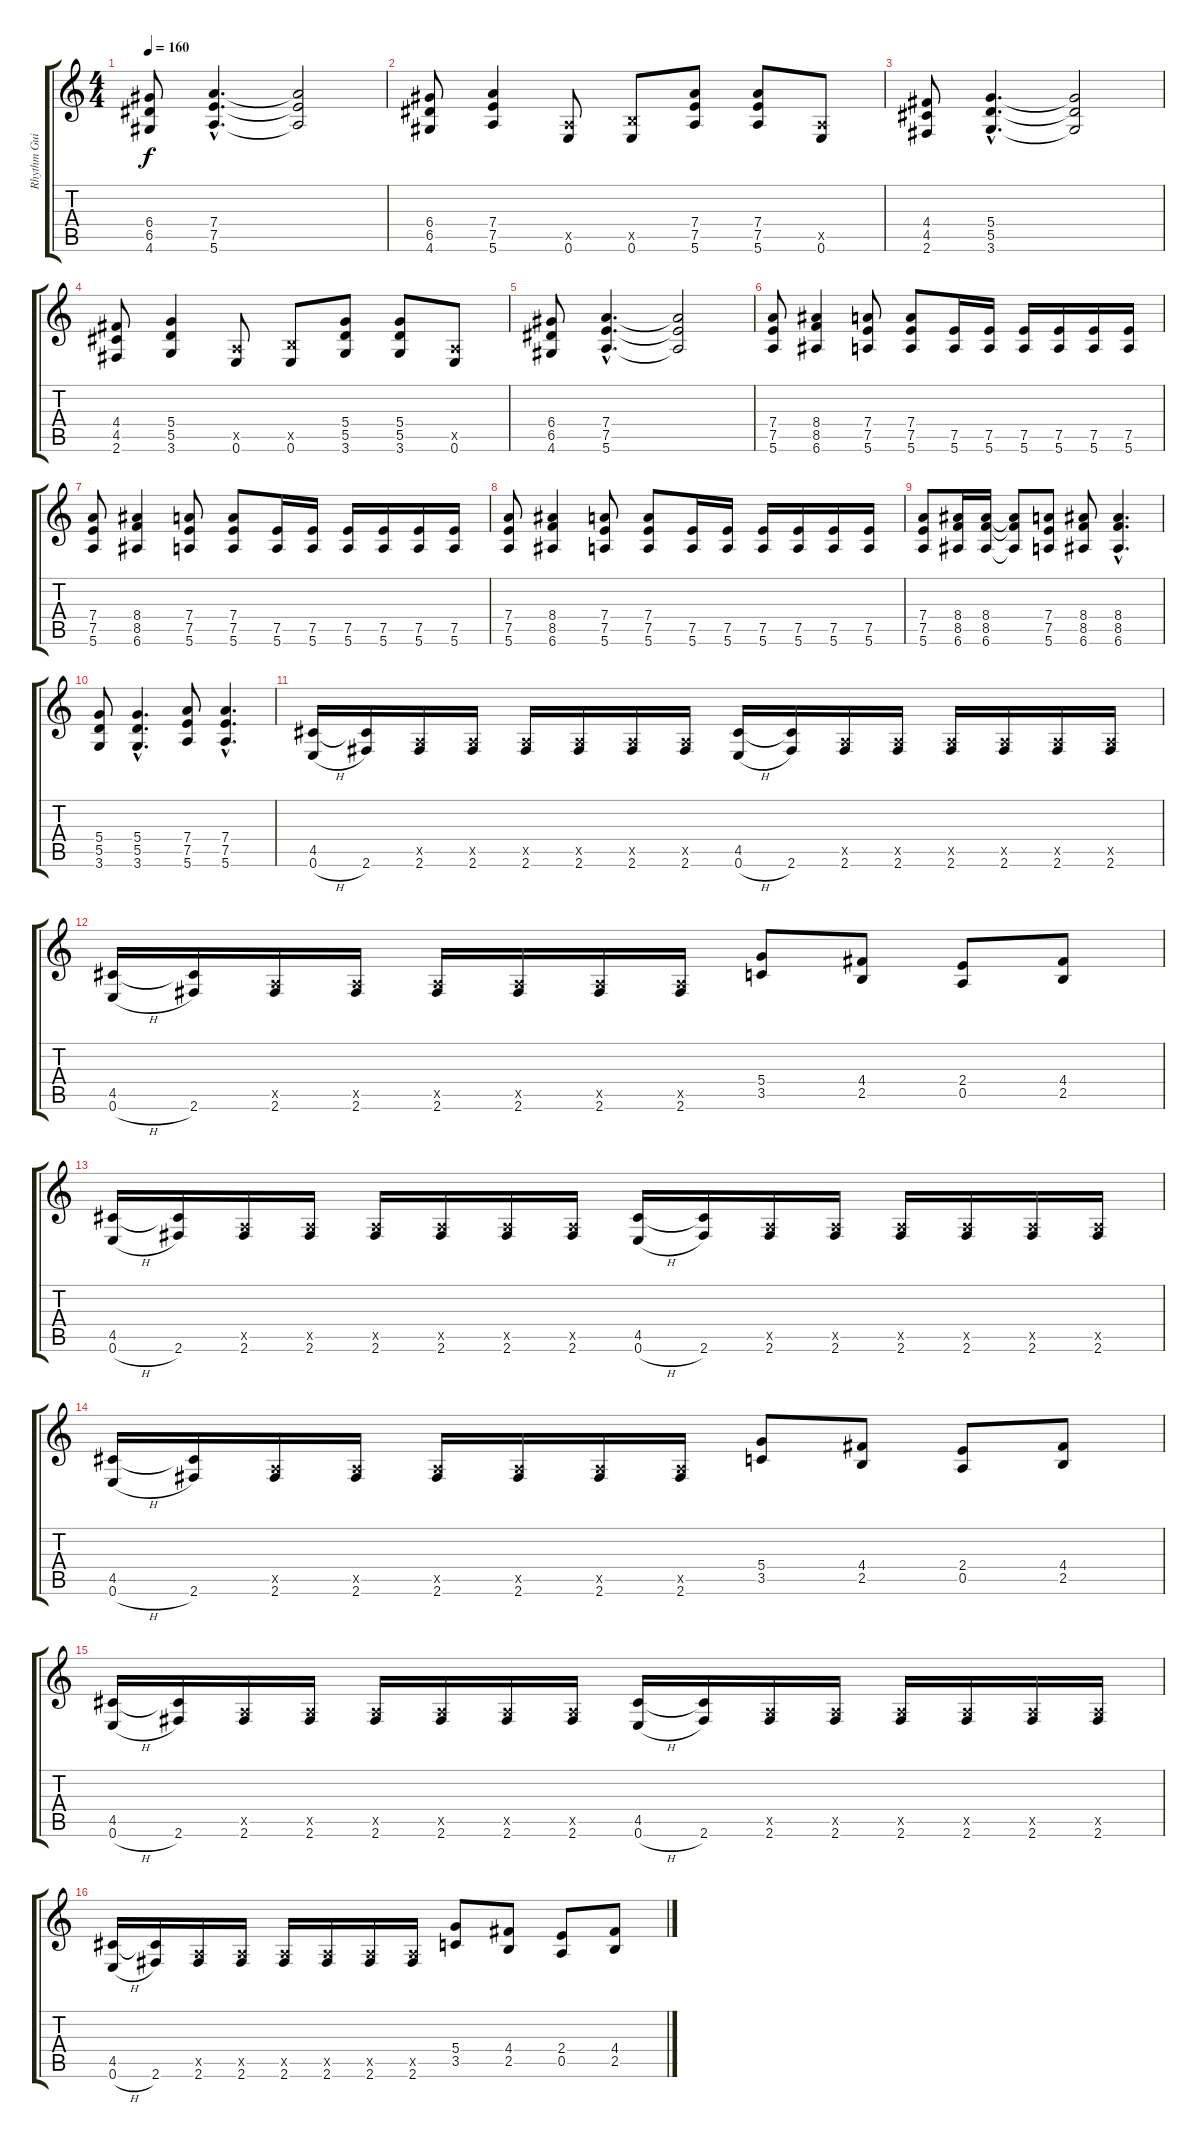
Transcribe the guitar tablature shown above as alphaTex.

\track ("Rhythm Guitar 1" "Rhythm Gui") {instrument distortionguitar}
\staff {score tabs}
\tuning (E4 B3 G3 D3 A2 E2) {hide}
\ts (4 4)
\tempo 160
\clef g2
\ks c
(6.4 6.5 4.6).8{dy f} (7.4{hac} 7.5{hac} 5.6{hac}).4{d} (7.4{t} 7.5{t} 5.6{t}).2 |
(6.4 6.5 4.6).8 (7.4 7.5 5.6).4 (0.5{x} 0.6).8 (2.5{x} 0.6).8 (7.4 7.5 5.6).8 (7.4 7.5 5.6).8 (0.5{x} 0.6).8 |
(4.4 4.5 2.6).8 (5.4{hac} 5.5{hac} 3.6{hac}).4{d} (5.4{t} 5.5{t} 3.6{t}).2 |
(4.4 4.5 2.6).8 (5.4 5.5 3.6).4 (0.5{x} 0.6).8 (2.5{x} 0.6).8 (5.4 5.5 3.6).8 (5.4 5.5 3.6).8 (0.5{x} 0.6).8 |
(6.4 6.5 4.6).8 (7.4{hac} 7.5{hac} 5.6{hac}).4{d} (7.4{t} 7.5{t} 5.6{t}).2 |
(7.4 7.5 5.6).8 (8.4 8.5 6.6).4 (7.4 7.5 5.6).8 (7.4 7.5 5.6).8 (7.5 5.6).16 (7.5 5.6).16 (7.5 5.6).16 (7.5 5.6).16 (7.5 5.6).16 (7.5 5.6).16 |
(7.4 7.5 5.6).8 (8.4 8.5 6.6).4 (7.4 7.5 5.6).8 (7.4 7.5 5.6).8 (7.5 5.6).16 (7.5 5.6).16 (7.5 5.6).16 (7.5 5.6).16 (7.5 5.6).16 (7.5 5.6).16 |
(7.4 7.5 5.6).8 (8.4 8.5 6.6).4 (7.4 7.5 5.6).8 (7.4 7.5 5.6).8 (7.5 5.6).16 (7.5 5.6).16 (7.5 5.6).16 (7.5 5.6).16 (7.5 5.6).16 (7.5 5.6).16 |
(7.4 7.5 5.6).8 (8.4 8.5 6.6).16 (8.4 8.5 6.6).16 (8.4{t} 8.5{t} 6.6{t}).8 (7.4 7.5 5.6).8 (8.4 8.5 6.6).8 (8.4{hac} 8.5{hac} 6.6{hac}).4{d} |
(5.4 5.5 3.6).8 (5.4{hac} 5.5{hac} 3.6{hac}).4{d} (7.4 7.5 5.6).8 (7.4{hac} 7.5{hac} 5.6{hac}).4{d} |
(4.5 0.6{h}).16 (4.5{t} 2.6).16 (0.5{x} 2.6).16 (0.5{x} 2.6).16 (0.5{x} 2.6).16 (0.5{x} 2.6).16 (0.5{x} 2.6).16 (0.5{x} 2.6).16 (4.5 0.6{h}).16 (4.5{t} 2.6).16 (0.5{x} 2.6).16 (0.5{x} 2.6).16 (0.5{x} 2.6).16 (0.5{x} 2.6).16 (0.5{x} 2.6).16 (0.5{x} 2.6).16 |
(4.5 0.6{h}).16 (4.5{t} 2.6).16 (0.5{x} 2.6).16 (0.5{x} 2.6).16 (0.5{x} 2.6).16 (0.5{x} 2.6).16 (0.5{x} 2.6).16 (0.5{x} 2.6).16 (5.4 3.5).8 (4.4 2.5).8 (2.4 0.5).8 (4.4 2.5).8 |
(4.5 0.6{h}).16 (4.5{t} 2.6).16 (0.5{x} 2.6).16 (0.5{x} 2.6).16 (0.5{x} 2.6).16 (0.5{x} 2.6).16 (0.5{x} 2.6).16 (0.5{x} 2.6).16 (4.5 0.6{h}).16 (4.5{t} 2.6).16 (0.5{x} 2.6).16 (0.5{x} 2.6).16 (0.5{x} 2.6).16 (0.5{x} 2.6).16 (0.5{x} 2.6).16 (0.5{x} 2.6).16 |
(4.5 0.6{h}).16 (4.5{t} 2.6).16 (0.5{x} 2.6).16 (0.5{x} 2.6).16 (0.5{x} 2.6).16 (0.5{x} 2.6).16 (0.5{x} 2.6).16 (0.5{x} 2.6).16 (5.4 3.5).8 (4.4 2.5).8 (2.4 0.5).8 (4.4 2.5).8 |
(4.5 0.6{h}).16 (4.5{t} 2.6).16 (0.5{x} 2.6).16 (0.5{x} 2.6).16 (0.5{x} 2.6).16 (0.5{x} 2.6).16 (0.5{x} 2.6).16 (0.5{x} 2.6).16 (4.5 0.6{h}).16 (4.5{t} 2.6).16 (0.5{x} 2.6).16 (0.5{x} 2.6).16 (0.5{x} 2.6).16 (0.5{x} 2.6).16 (0.5{x} 2.6).16 (0.5{x} 2.6).16 |
(4.5 0.6{h}).16 (4.5{t} 2.6).16 (0.5{x} 2.6).16 (0.5{x} 2.6).16 (0.5{x} 2.6).16 (0.5{x} 2.6).16 (0.5{x} 2.6).16 (0.5{x} 2.6).16 (5.4 3.5).8 (4.4 2.5).8 (2.4 0.5).8 (4.4 2.5).8
